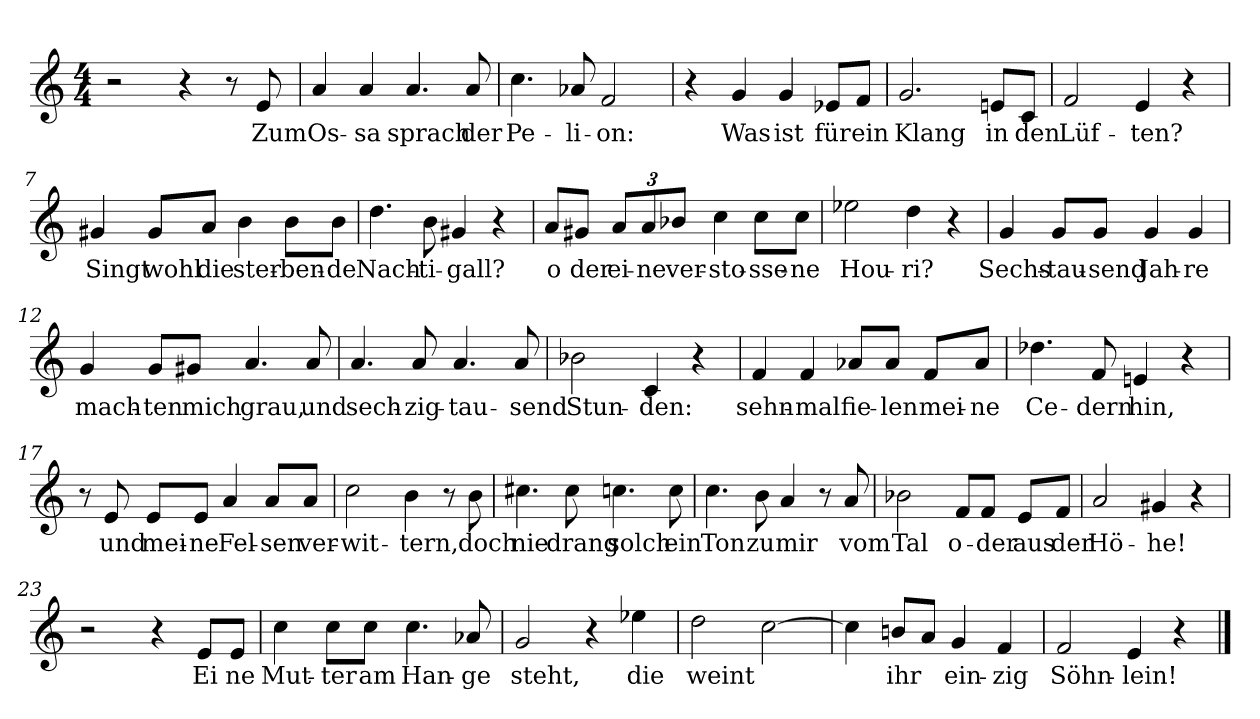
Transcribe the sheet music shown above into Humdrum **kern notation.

**kern	**text
*part1	*part1
*staff1	*staff1
*clefG2	*
*k[]	*
*M4/4	*
=1	=1
2r	.
4r	.
8r	.
!	!LO:LY:b
8e/	Zum
=2	=2
!	!LO:LY:b
4a/	Os-
!	!LO:LY:b
4a/	-sa
!	!LO:LY:b
4.a/	sprach
!	!LO:LY:b
8a/	der
=3	=3
!	!LO:LY:b
4.cc\	Pe-
!	!LO:LY:b
8a-X/	-li-
!	!LO:LY:b
2f/	on:
=4	=4
4r	.
!	!LO:LY:b
4g/	Was
!	!LO:LY:b
4g/	ist
!	!LO:LY:b
8e-X/L	für
!	!LO:LY:b
8f/J	ein
=5	=5
!	!LO:LY:b
2.g/	Klang
!	!LO:LY:b
8en/L	in
!	!LO:LY:b
8c/J	den
=6	=6
!	!LO:LY:b
2f/	Lüf-
!	!LO:LY:b
4e/	-ten?
4r	.
=7	=7
!	!LO:LY:b
4g#X/	Singt
!	!LO:LY:b
8g#/L	wohl
!	!LO:LY:b
8a/J	die
!	!LO:LY:b
4b\	ster-
!	!LO:LY:b
8b\L	-ben-
!	!LO:LY:b
8b\J	-de
!!LO:LB:g=z
=8	=8
!	!LO:LY:b
4.dd\	Nach-
!	!LO:LY:b
8b\	-ti-
!	!LO:LY:b
4g#X/	gall?
4r	.
=9	=9
!	!LO:LY:b
8a/L	o
!	!LO:LY:b
8g#X/J	-der
!	!LO:LY:b
12a/L	ei-
!	!LO:LY:b
12a/	-ne
!	!LO:LY:b
12b-X/J	ver-
!	!LO:LY:b
4cc\	-sto-
!	!LO:LY:b
8cc\L	-sse-
!	!LO:LY:b
8cc\J	-ne
=10	=10
!	!LO:LY:b
2ee-X\	Hou-
!	!LO:LY:b
4dd\	-ri?
4r	.
=11	=11
!	!LO:LY:b
4g/	Sechs-
!	!LO:LY:b
8g/L	-tau-
!	!LO:LY:b
8g/J	-send
!	!LO:LY:b
4g/	Jah-
!	!LO:LY:b
4g/	-re
=12	=12
!	!LO:LY:b
4g/	mach-
!	!LO:LY:b
8g/L	-ten
!	!LO:LY:b
8g#X/J	mich
!	!LO:LY:b
4.a/	grau,
!	!LO:LY:b
8a/	und
=13	=13
!	!LO:LY:b
4.a/	sech-
!	!LO:LY:b
8a/	-zig-
!	!LO:LY:b
4.a/	-tau-
!	!LO:LY:b
8a/	-send
!!LO:LB:g=z
=14	=14
!	!LO:LY:b
2b-X\	Stun-
!	!LO:LY:b
4c/	-den:
4r	.
=15	=15
!	!LO:LY:b
4f/	sehn-
!	!LO:LY:b
4f/	-mal
!	!LO:LY:b
8a-X/L	fie-
!	!LO:LY:b
8a-/J	-len
!	!LO:LY:b
8f/L	mei-
!	!LO:LY:b
8a-/J	-ne
=16	=16
!	!LO:LY:b
4.dd-X\	Ce-
!	!LO:LY:b
8f/	-dern
!	!LO:LY:b
4en/	hin,
4r	.
=17	=17
8r	.
!	!LO:LY:b
8e/	und
!	!LO:LY:b
8e/L	mei-
!	!LO:LY:b
8e/J	-ne
!	!LO:LY:b
4a/	Fel-
!	!LO:LY:b
8a/L	-sen
!	!LO:LY:b
8a/J	ver-
=18	=18
!	!LO:LY:b
2cc\	-wit-
!	!LO:LY:b
4b\	-tern,
8r	.
!	!LO:LY:b
8b\	doch
=19	=19
!	!LO:LY:b
4.cc#X\	nie
!	!LO:LY:b
8cc#\	drang
!	!LO:LY:b
4.ccn\	solch
!	!LO:LY:b
8cc\	ein
!!LO:LB:g=z
=20	=20
!	!LO:LY:b
4.cc\	Ton
!	!LO:LY:b
8b\	zu
!	!LO:LY:b
4a/	mir
8r	.
!	!LO:LY:b
8a/	vom
=21	=21
!	!LO:LY:b
2b-X\	Tal
!	!LO:LY:b
8f/L	o-
!	!LO:LY:b
8f/J	-der
!	!LO:LY:b
8e/L	aus
!	!LO:LY:b
8f/J	der
=22	=22
!	!LO:LY:b
2a/	Hö-
!	!LO:LY:b
4g#X/	-he!
4r	.
=23	=23
2r	.
4r	.
!	!LO:LY:b
8e/L	Ei
!	!LO:LY:b
8e/J	-ne
=24	=24
!	!LO:LY:b
4cc\	Mut-
!	!LO:LY:b
8cc\L	-ter
!	!LO:LY:b
8cc\J	am
!	!LO:LY:b
4.cc\	Han-
!	!LO:LY:b
8a-X/	-ge
=25	=25
!	!LO:LY:b
2g/	steht,
4r	.
!	!LO:LY:b
4ee-X\	die
=26	=26
!	!LO:LY:b
2dd\	weint
[2cc\	.
=27	=27
4cc\]	.
!	!LO:LY:b
8bn/L	ihr
8a/J	.
!	!LO:LY:b
4g/	ein-
!	!LO:LY:b
4f/	-zig
!!LO:LB:g=z
=28	=28
!	!LO:LY:b
2f/	Söhn-
!	!LO:LY:b
4e/	-lein!
4r	.
==	==
*-	*-
